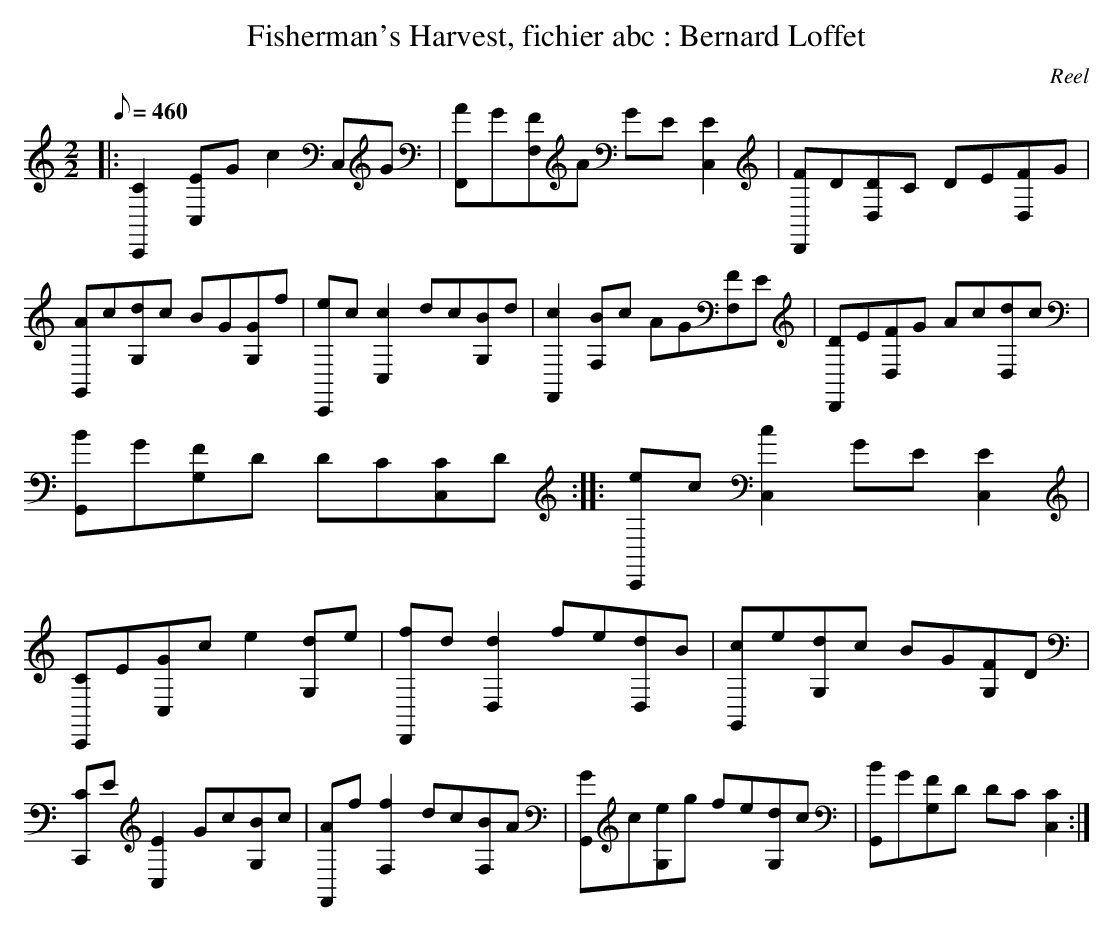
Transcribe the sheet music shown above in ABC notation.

X:1
T:Fisherman's Harvest, fichier abc : Bernard Loffet
C:Reel
L:1/8
Q:460
M:2/2
K:C
|: [C2C,,2][EC,]G c2C,G | [AF,,]G[FF,]A GE[E2C,2] | [FD,,]D[DD,]C DE[FD,]G | [AG,,]c[dG,]c BG[GG,]f | \
 [eC,,]c[c2C,2] dc[BG,]d | [c2F,,2][BF,]c AG[FF,]E | [DD,,]E[FD,]G Ac[dD,]c | [BG,,]G[FG,]D DC[CC,]D :|: [eC,,]c[c2C,2] GE[E2C,2] | \
 [CC,,]E[GC,]c e2[dG,]e | [fD,,]d[d2D,2] fe[dD,]B | [cG,,]e[dG,]c BG[FG,]D | [CC,,]E[E2C,2] Gc[BG,]c | \
 [AF,,]f[f2F,2] dc[BF,]A | [GG,,]c[eG,]g fe[dG,]c | [BG,,]G[FG,]D DC[C2C,2] :| \
